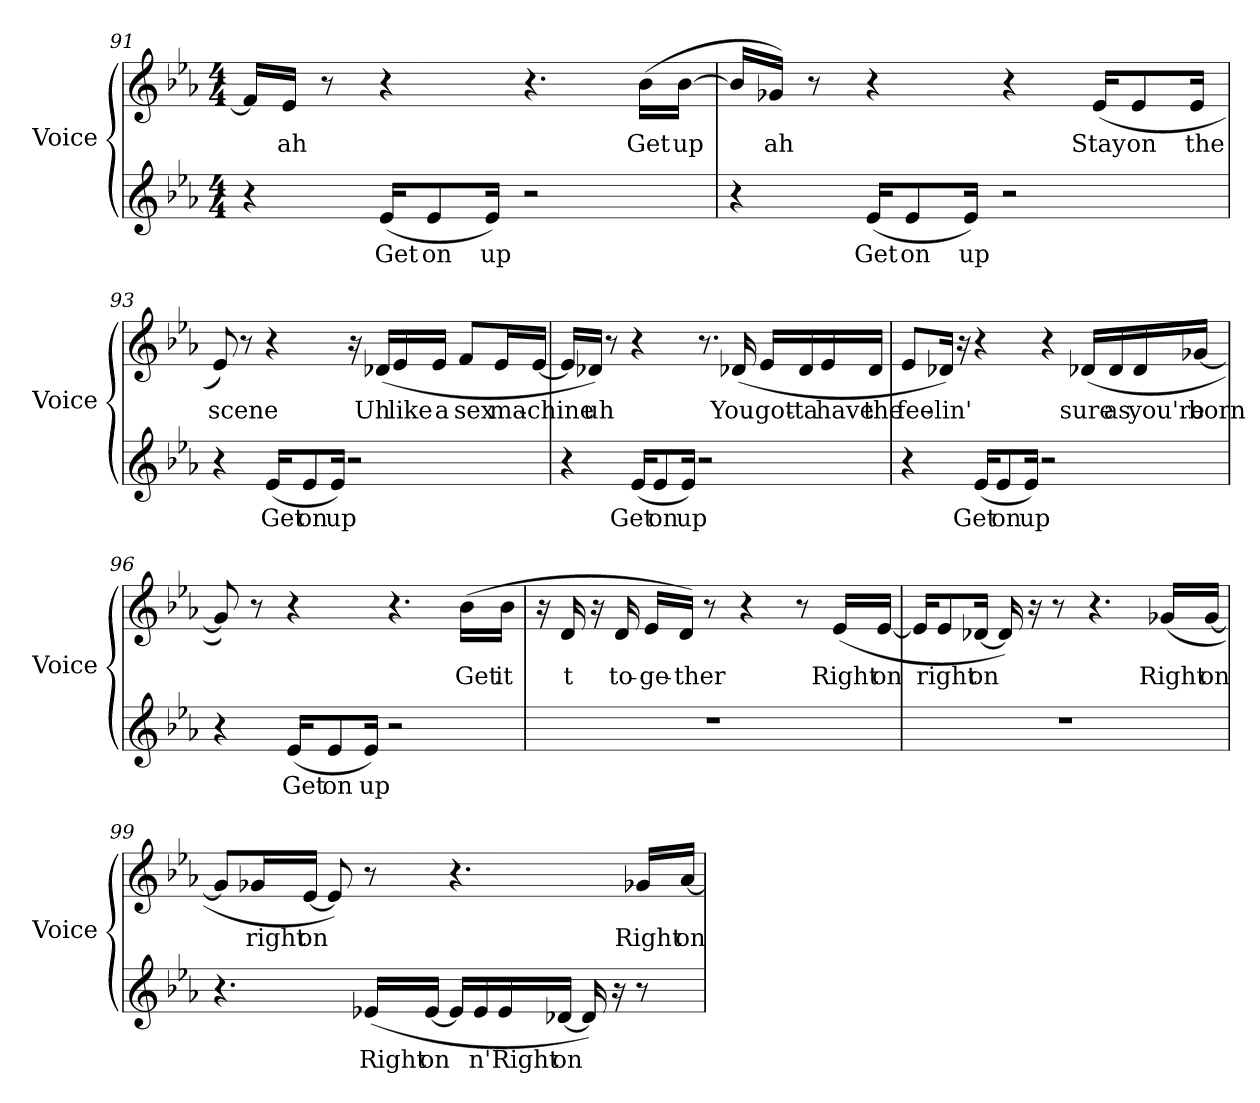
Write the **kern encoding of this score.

**kern	**text	**kern	**text
*part2	*part2	*part1	*part1
*staff2	*staff2	*staff1	*staff1
*I"Voice	*	*I"Voice	*
*I'Voice	*	*I'Voice	*
*clefG2	*	*clefG2	*
*k[b-e-a-]	*	*k[b-e-a-]	*
*E-:	*	*E-:	*
*M4/4	*	*M4/4	*
=91	=91	=91	=91
4r	.	16fi/LL]	.
!	!	!	!LO:LY:b:color=#000000
.	.	16e-i/JJ	ah
.	.	8r	.
!	!LO:LY:b:color=#000000	!	!
(16e-i/KL	Get	4r	.
!	!LO:LY:b:color=#000000	!	!
8e-i/	on	.	.
!	!LO:LY:b:color=#000000	!	!
16e-i/Jk)	up	.	.
2r	.	4.r	.
!	!	!	!LO:LY:b:color=#000000
.	.	(16b-i\LL	Get
!	!	!	!LO:LY:b:color=#000000
.	.	[16b-i\JJ	up
!!LO:LB:g=z
=92	=92	=92	=92
4r	.	16b-i/LL]	.
!	!	!	!LO:LY:b:color=#000000
.	.	16g-Xi/JJ)	ah
.	.	8r	.
!	!LO:LY:b:color=#000000	!	!
(16e-i/KL	Get	4r	.
!	!LO:LY:b:color=#000000	!	!
8e-i/	on	.	.
!	!LO:LY:b:color=#000000	!	!
16e-i/Jk)	up	.	.
2r	.	4r	.
!	!	!	!LO:LY:b:color=#000000
.	.	(16e-i/KL	Stay
!	!	!	!LO:LY:b:color=#000000
.	.	8e-i/	on
!	!	!	!LO:LY:b:color=#000000
.	.	16e-i/Jk	the
=93	=93	=93	=93
!	!	!	!LO:LY:b:color=#000000
4r	.	8e-i/)	scene
.	.	8r	.
!	!LO:LY:b:color=#000000	!	!
(16e-i/KL	Get	4r	.
!	!LO:LY:b:color=#000000	!	!
8e-i/	on	.	.
!	!LO:LY:b:color=#000000	!	!
16e-i/Jk)	up	.	.
2r	.	16r	.
!	!	!	!LO:LY:b:color=#000000
.	.	(16d-Xi/LL	Uh
!	!	!	!LO:LY:b:color=#000000
.	.	16e-i/	like
!	!	!	!LO:LY:b:color=#000000
.	.	16e-i/JJ	a
!	!	!	!LO:LY:b:color=#000000
.	.	8fi/L	sex
!	!	!	!LO:LY:b:color=#000000
.	.	16e-i/L	ma-
!	!	!	!LO:LY:b:color=#000000
.	.	[16e-i/JJ	-chine
!!LO:PB:g=z
=94	=94	=94	=94
4r	.	16e-i/LL]	.
!	!	!	!LO:LY:b:color=#000000
.	.	16d-Xi/JJ)	uh
.	.	8r	.
!	!LO:LY:b:color=#000000	!	!
(16e-i/KL	Get	4r	.
!	!LO:LY:b:color=#000000	!	!
8e-i/	on	.	.
!	!LO:LY:b:color=#000000	!	!
16e-i/Jk)	up	.	.
2r	.	8.r	.
!	!	!	!LO:LY:b:color=#000000
.	.	(16d-Xi/	You
!	!	!	!LO:LY:b:color=#000000
.	.	16e-i/LL	got-
!	!	!	!LO:LY:b:color=#000000
.	.	16d-i/	-ta
!	!	!	!LO:LY:b:color=#000000
.	.	16e-i/	have
!	!	!	!LO:LY:b:color=#000000
.	.	16d-i/JJ	the
=95	=95	=95	=95
!	!	!	!LO:LY:b:color=#000000
4r	.	8e-i/L	fee-
!	!	!	!LO:LY:b:color=#000000
.	.	16d-Xi/Jk)	-lin'
.	.	16r	.
!	!LO:LY:b:color=#000000	!	!
(16e-i/KL	Get	4r	.
!	!LO:LY:b:color=#000000	!	!
8e-i/	on	.	.
!	!LO:LY:b:color=#000000	!	!
16e-i/Jk)	up	.	.
2r	.	4r	.
!	!	!	!LO:LY:b:color=#000000
.	.	(16d-Xi/LL	sure
!	!	!	!LO:LY:b:color=#000000
.	.	16d-i/	as
!	!	!	!LO:LY:b:color=#000000
.	.	16d-i/	you're
!	!	!	!LO:LY:b:color=#000000
.	.	[16g-Xi/JJ	born
!!LO:LB:g=z
=96	=96	=96	=96
4r	.	8g-i/])	.
.	.	8r	.
!	!LO:LY:b:color=#000000	!	!
(16e-i/KL	Get	4r	.
!	!LO:LY:b:color=#000000	!	!
8e-i/	on	.	.
!	!LO:LY:b:color=#000000	!	!
16e-i/Jk)	up	.	.
2r	.	4.r	.
!	!	!	!LO:LY:b:color=#000000
.	.	(16b-i\LL	Get
!	!	!	!LO:LY:b:color=#000000
.	.	16b-i\JJ	it
=97	=97	=97	=97
1r	.	16r	.
!	!	!	!LO:LY:b:color=#000000
.	.	16di/	t
.	.	16r	.
!	!	!	!LO:LY:b:color=#000000
.	.	16di/	to-
!	!	!	!LO:LY:b:color=#000000
.	.	16e-i/LL	-ge-
!	!	!	!LO:LY:b:color=#000000
.	.	16di/JJ)	-ther
.	.	8r	.
.	.	4r	.
.	.	8r	.
!	!	!	!LO:LY:b:color=#000000
.	.	(16e-i/LL	Right
!	!	!	!LO:LY:b:color=#000000
.	.	[16e-i/JJ	on
=98	=98	=98	=98
1r	.	16e-i/KL]	.
!	!	!	!LO:LY:b:color=#000000
.	.	8e-i/	right
!	!	!	!LO:LY:b:color=#000000
.	.	[16d-Xi/Jk	on
.	.	16d-i/])	.
.	.	16r	.
.	.	8r	.
.	.	4.r	.
!	!	!	!LO:LY:b:color=#000000
.	.	(16g-Xi/LL	Right
!	!	!	!LO:LY:b:color=#000000
.	.	[16g-i/JJ	on
!!LO:LB:g=z
=99	=99	=99	=99
4.r	.	8g-i/L]	.
!	!	!	!LO:LY:b:color=#000000
.	.	16g-Xi/L	right
!	!	!	!LO:LY:b:color=#000000
.	.	[16e-i/JJ	on
.	.	8e-i/])	.
!	!LO:LY:b:color=#000000	!	!
(16e-Xi/LL	Right	8r	.
!	!LO:LY:b:color=#000000	!	!
[16e-i/JJ	on	.	.
16e-i/LL]	.	4.r	.
!	!LO:LY:b:color=#000000	!	!
16e-i/	n'	.	.
!	!LO:LY:b:color=#000000	!	!
16e-i/	Right	.	.
!	!LO:LY:b:color=#000000	!	!
[16d-Xi/JJ	on	.	.
16d-i/])	.	.	.
16r	.	.	.
!	!	!	!LO:LY:b:color=#000000
8r	.	16g-Xi/LL	Right
!	!	!	!LO:LY:b:color=#000000
.	.	[16a-i/JJ	on
=	=	=	=
*-	*-	*-	*-
